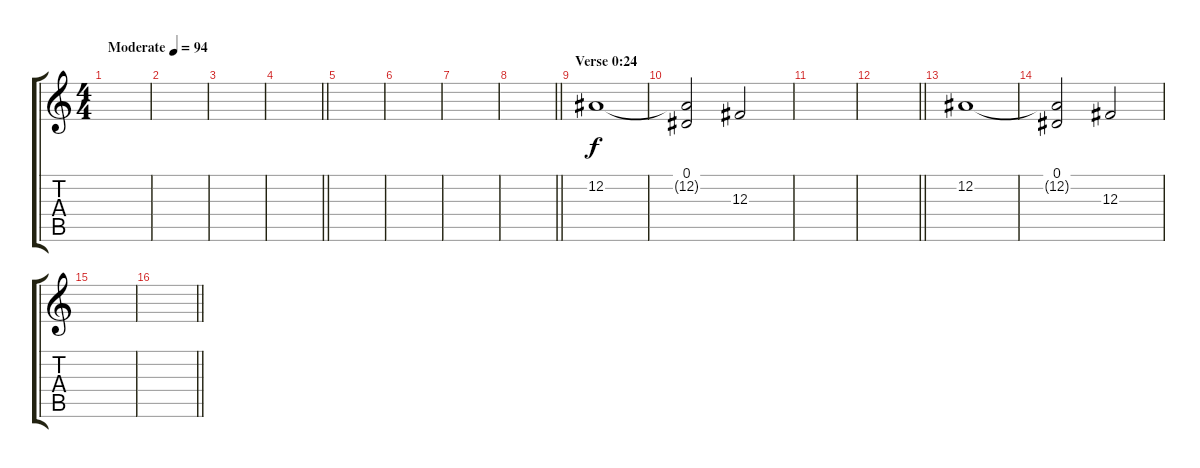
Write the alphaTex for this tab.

\track "" {instrument lead3calliope}
\staff {score tabs}
\tuning (Eb4 Bb3 Gb3 Db3 Ab2 Eb2) {hide}
\ts (4 4)
\tempo (94 "Moderate")
\clef g2
\ks c
|
|
|
\barLineRight lightlight
|
|
|
|
\barLineRight lightlight
|
\section ("" "Verse 0:24")
12.2.1 |
(0.1 12.2{t}).2 12.3.2 |
|
\barLineRight lightlight
|
12.2.1 |
(0.1 12.2{t}).2 12.3.2 |
|
\barLineRight lightlight
